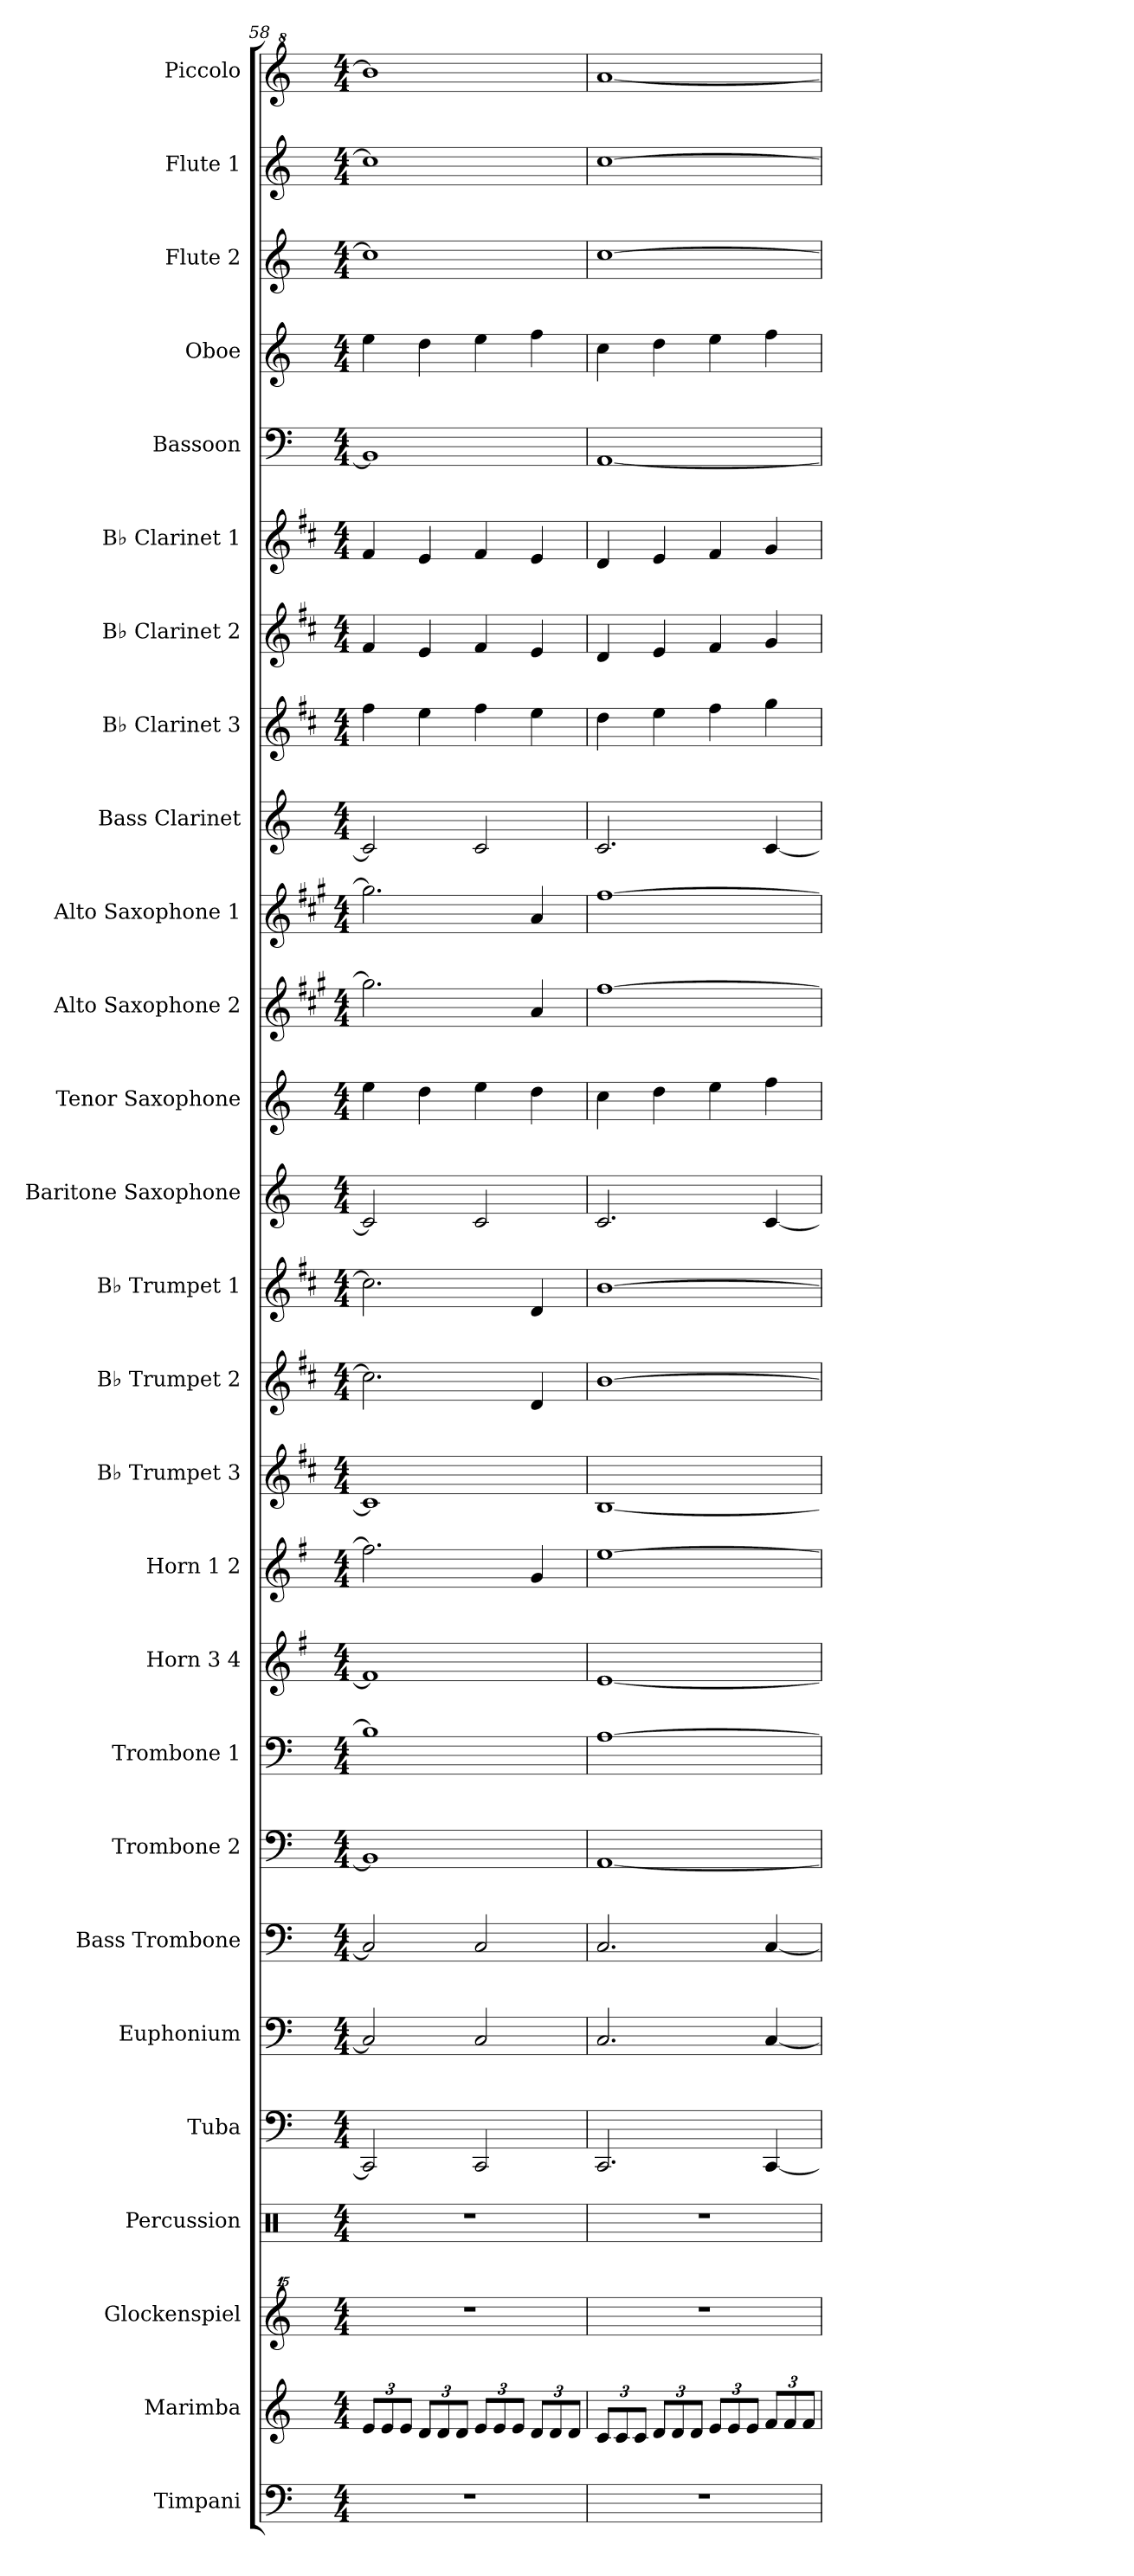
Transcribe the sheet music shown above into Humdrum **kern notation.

**kern	**kern	**kern	**kern	**kern	**kern	**kern	**kern	**kern	**kern	**kern	**kern	**kern	**kern	**kern	**kern	**kern	**kern	**kern	**kern	**kern	**kern	**kern	**kern	**kern	**kern	**kern
*part27	*part26	*part25	*part24	*part23	*part22	*part21	*part20	*part19	*part18	*part17	*part16	*part15	*part14	*part13	*part12	*part11	*part10	*part9	*part8	*part7	*part6	*part5	*part4	*part3	*part2	*part1
*staff27	*staff26	*staff25	*staff24	*staff23	*staff22	*staff21	*staff20	*staff19	*staff18	*staff17	*staff16	*staff15	*staff14	*staff13	*staff12	*staff11	*staff10	*staff9	*staff8	*staff7	*staff6	*staff5	*staff4	*staff3	*staff2	*staff1
*I"Timpani	*I"Marimba	*I"Glockenspiel	*I"Percussion	*I"Tuba	*I"Euphonium	*I"Bass Trombone	*I"Trombone 2	*I"Trombone 1	*I"Horn 3 4	*I"Horn 1 2	*I"B♭ Trumpet 3	*I"B♭ Trumpet 2	*I"B♭ Trumpet 1	*I"Baritone Saxophone	*I"Tenor Saxophone	*I"Alto Saxophone 2	*I"Alto Saxophone 1	*I"Bass Clarinet	*I"B♭ Clarinet 3	*I"B♭ Clarinet 2	*I"B♭ Clarinet 1	*I"Bassoon	*I"Oboe	*I"Flute 2	*I"Flute 1	*I"Piccolo
*I'Timp.	*I'Mrm.	*I'Glk.	*I'Perc.	*I'Tu.	*I'Eu.	*I'B. Trb.	*I'Trb. 2	*I'Trb. 1	*I'Hn. 3 4	*I'Hn. 1 2	*I'Tpt. 3	*I'Tpt. 2	*I'Tpt. 1	*I'Bar. Sax.	*I'T. Sax.	*I'A. Sax. 2	*I'A. Sax. 1	*I'B. Cl.	*I'B♭ Cl. 3	*I'B♭ Cl. 2	*I'B♭ Cl. 1	*I'Bsn.	*I'Ob.	*I'Fl. 2	*I'Fl. 1	*I'Picc.
!!LO:PB:g=z
*clefF4	*clefG2	*clefG^^2	*clefX	*clefF4	*clefF4	*clefF4	*clefF4	*clefF4	*clefG2	*clefG2	*clefG2	*clefG2	*clefG2	*clefG2	*clefG2	*clefG2	*clefG2	*clefG2	*clefG2	*clefG2	*clefG2	*clefF4	*clefG2	*clefG2	*clefG2	*clefG^2
*	*	*	*	*	*	*	*	*	*ITrd4c7	*ITrd4c7	*ITrd1c2	*ITrd1c2	*ITrd1c2	*ITrd12c21	*ITrd8c14	*ITrd5c9	*ITrd5c9	*ITrd8c14	*ITrd1c2	*ITrd1c2	*ITrd1c2	*	*	*	*	*ITrd-7c-12
*k[]	*k[]	*k[]	*k[]	*k[]	*k[]	*k[]	*k[]	*k[]	*k[]	*k[]	*k[]	*k[]	*k[]	*k[]	*k[]	*k[]	*k[]	*k[]	*k[]	*k[]	*k[]	*k[]	*k[]	*k[]	*k[]	*k[]
*C:	*C:	*C:	*C:	*C:	*C:	*C:	*C:	*C:	*C:	*C:	*C:	*C:	*C:	*C:	*C:	*C:	*C:	*C:	*C:	*C:	*C:	*C:	*C:	*C:	*C:	*C:
*M4/4	*M4/4	*M4/4	*M4/4	*M4/4	*M4/4	*M4/4	*M4/4	*M4/4	*M4/4	*M4/4	*M4/4	*M4/4	*M4/4	*M4/4	*M4/4	*M4/4	*M4/4	*M4/4	*M4/4	*M4/4	*M4/4	*M4/4	*M4/4	*M4/4	*M4/4	*M4/4
*	*Xbrackettup	*	*	*	*	*	*	*	*	*	*	*	*	*	*	*	*	*	*	*	*	*	*	*	*	*
=58	=58	=58	=58	=58	=58	=58	=58	=58	=58	=58	=58	=58	=58	=58	=58	=58	=58	=58	=58	=58	=58	=58	=58	=58	=58	=58
1r	12e/L	1r	1r	2CC/]	2C/]	2C/]	1BB]	1B]	1B]	2.b\]	1B]	2.b\]	2.b\]	2C/]	4e\	2.b\]	2.b\]	2C/]	4ee\	4e/	4e/	1BB]	4ee\	1cc]	1cc]	1bbb]
.	12e/	.	.	.	.	.	.	.	.	.	.	.	.	.	.	.	.	.	.	.	.	.	.	.	.	.
.	12e/J	.	.	.	.	.	.	.	.	.	.	.	.	.	.	.	.	.	.	.	.	.	.	.	.	.
.	12d/L	.	.	.	.	.	.	.	.	.	.	.	.	.	4d\	.	.	.	4dd\	4d/	4d/	.	4dd\	.	.	.
.	12d/	.	.	.	.	.	.	.	.	.	.	.	.	.	.	.	.	.	.	.	.	.	.	.	.	.
.	12d/J	.	.	.	.	.	.	.	.	.	.	.	.	.	.	.	.	.	.	.	.	.	.	.	.	.
.	12e/L	.	.	2CC/	2C/	2C/	.	.	.	.	.	.	.	2C/	4e\	.	.	2C/	4ee\	4e/	4e/	.	4ee\	.	.	.
.	12e/	.	.	.	.	.	.	.	.	.	.	.	.	.	.	.	.	.	.	.	.	.	.	.	.	.
.	12e/J	.	.	.	.	.	.	.	.	.	.	.	.	.	.	.	.	.	.	.	.	.	.	.	.	.
.	12d/L	.	.	.	.	.	.	.	.	4c/	.	4c/	4c/	.	4d\	4c/	4c/	.	4dd\	4d/	4d/	.	4ff\	.	.	.
.	12d/	.	.	.	.	.	.	.	.	.	.	.	.	.	.	.	.	.	.	.	.	.	.	.	.	.
.	12d/J	.	.	.	.	.	.	.	.	.	.	.	.	.	.	.	.	.	.	.	.	.	.	.	.	.
=59	=59	=59	=59	=59	=59	=59	=59	=59	=59	=59	=59	=59	=59	=59	=59	=59	=59	=59	=59	=59	=59	=59	=59	=59	=59	=59
1r	12c/L	1r	1r	2.CC/	2.C/	2.C/	[1AA	[1A	[1A	[1a	[1A	[1a	[1a	2.C/	4c\	[1a	[1a	2.C/	4cc\	4c/	4c/	[1AA	4cc\	[1cc	[1cc	[1aaa
.	12c/	.	.	.	.	.	.	.	.	.	.	.	.	.	.	.	.	.	.	.	.	.	.	.	.	.
.	12c/J	.	.	.	.	.	.	.	.	.	.	.	.	.	.	.	.	.	.	.	.	.	.	.	.	.
.	12d/L	.	.	.	.	.	.	.	.	.	.	.	.	.	4d\	.	.	.	4dd\	4d/	4d/	.	4dd\	.	.	.
.	12d/	.	.	.	.	.	.	.	.	.	.	.	.	.	.	.	.	.	.	.	.	.	.	.	.	.
.	12d/J	.	.	.	.	.	.	.	.	.	.	.	.	.	.	.	.	.	.	.	.	.	.	.	.	.
.	12e/L	.	.	.	.	.	.	.	.	.	.	.	.	.	4e\	.	.	.	4ee\	4e/	4e/	.	4ee\	.	.	.
.	12e/	.	.	.	.	.	.	.	.	.	.	.	.	.	.	.	.	.	.	.	.	.	.	.	.	.
.	12e/J	.	.	.	.	.	.	.	.	.	.	.	.	.	.	.	.	.	.	.	.	.	.	.	.	.
.	12f/L	.	.	[4CC/	[4C/	[4C/	.	.	.	.	.	.	.	[4C/	4f\	.	.	[4C/	4ff\	4f/	4f/	.	4ff\	.	.	.
.	12f/	.	.	.	.	.	.	.	.	.	.	.	.	.	.	.	.	.	.	.	.	.	.	.	.	.
.	12f/J	.	.	.	.	.	.	.	.	.	.	.	.	.	.	.	.	.	.	.	.	.	.	.	.	.
=	=	=	=	=	=	=	=	=	=	=	=	=	=	=	=	=	=	=	=	=	=	=	=	=	=	=
*-	*-	*-	*-	*-	*-	*-	*-	*-	*-	*-	*-	*-	*-	*-	*-	*-	*-	*-	*-	*-	*-	*-	*-	*-	*-	*-
